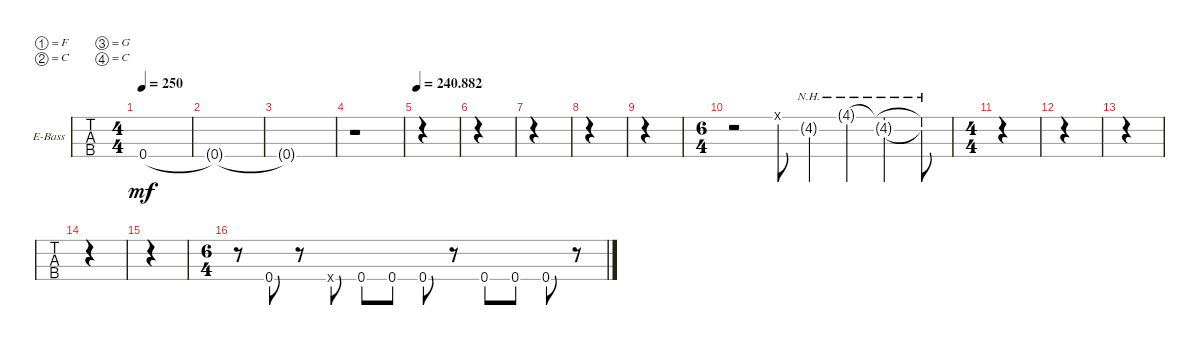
\bracketExtendMode groupsimilarinstruments
\firstSystemTrackNameOrientation horizontal
\otherSystemsTrackNameOrientation horizontal
\track ("Electric Bass" "E-Bass") {instrument electricbassfinger}
\staff {tabs}
\tuning (F2 C2 G1 C1)
\ts (4 4)
\tempo 250
\clef f4
\ks c
0.4.1{dy mf} |
0.4{t}.1 |
0.4{t}.1 |
r.1 |
\tempo
240.882 |
|
|
|
|
\ts (6 4)
r.2 0.1{x}.8 4.2{nh g}.4 4.1{nh g}.4 (4.2{nh g} 4.1{nh t}).4 (4.2{nh t} 4.1{nh t}).8 |
\ts (4 4)
|
|
|
|
|
\ts (6 4)
r.8 0.4.8 r.8 0.4{x}.8 0.4.8 0.4.8 0.4.8 r.8 0.4.8 0.4.8 0.4.8 r.8
